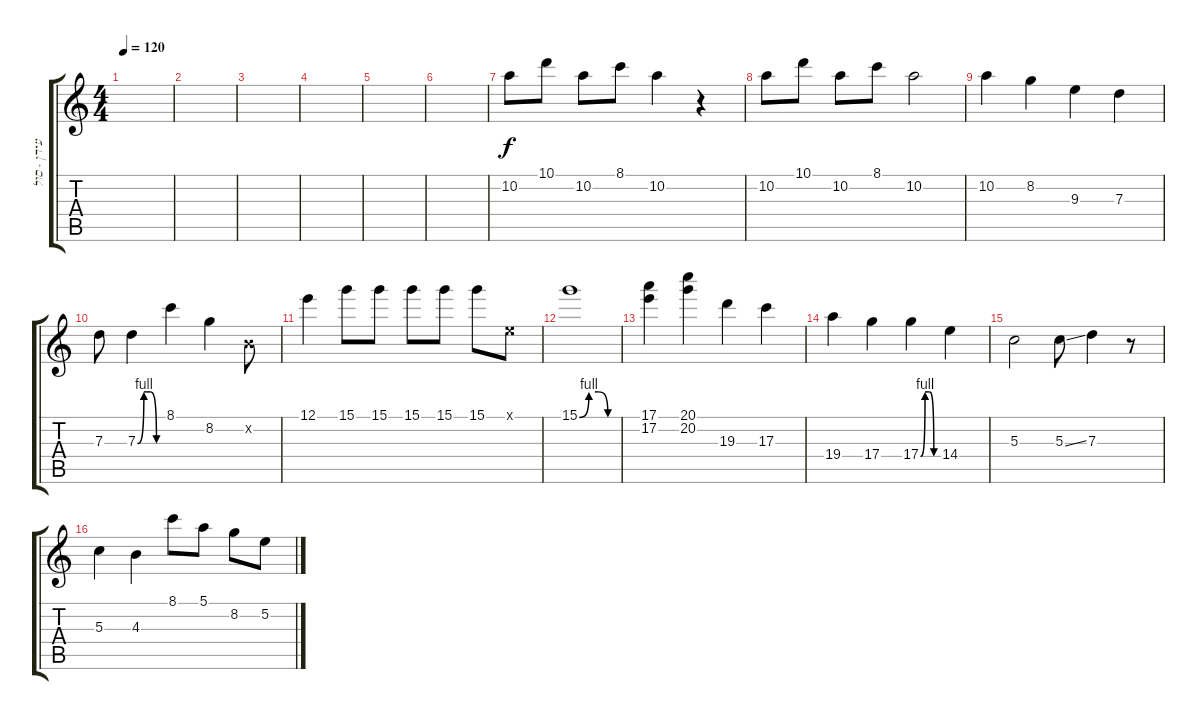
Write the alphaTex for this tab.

\track ("עידן - סולו" "עידן - סול") {instrument distortionguitar}
\staff {score tabs}
\tuning (E4 B3 G3 D3 A2 E2) {hide}
\ts (4 4)
\tempo 120
\clef g2
\ks c
|
|
|
|
|
|
10.2.8 10.1.8 10.2.8 8.1.8 10.2.4 r.4 |
10.2.8 10.1.8 10.2.8 8.1.8 10.2.2 |
10.2.4 8.2.4 9.3.4 7.3.4 |
7.3.8 7.3{be (custom 0 0 15 4 30 4 45 0 60 0)}.4 8.1.4 8.2.4 0.2{x}.8 |
12.1.4 15.1.8 15.1.8 15.1.8 15.1.8 15.1.8 0.1{x}.8 |
15.1{be (custom 0 0 15 4 30 4 45 0 60 0)}.1 |
(17.1 17.2).4 (20.1 20.2).4 19.3.4 17.3.4 |
19.4.4 17.4.4 17.4{be (custom 0 0 15 4 30 4 45 0 60 0)}.4 14.4.4 |
5.3.2 5.3{ss}.8 7.3.4 r.8 |
5.3.4 4.3.4 8.1.8 5.1.8 8.2.8 5.2.8
